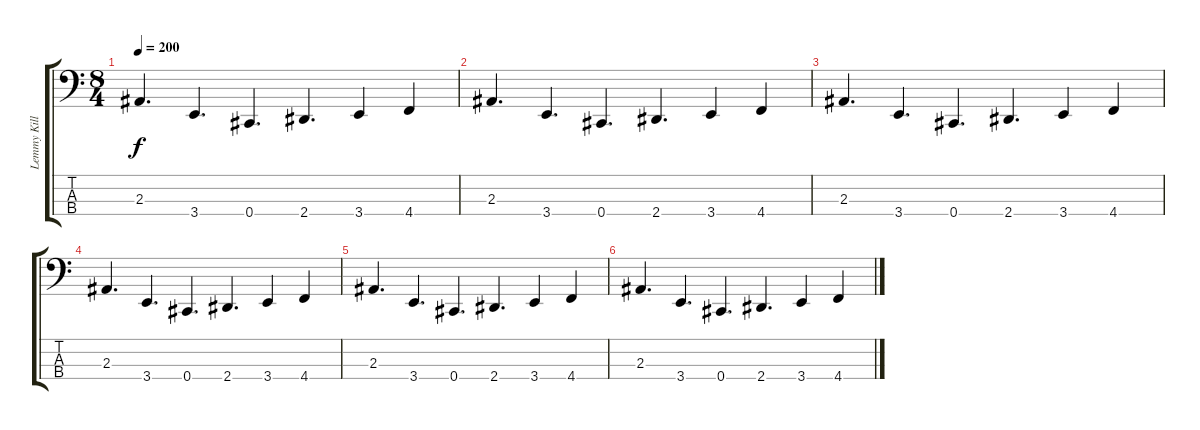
\track ("Lemmy Killmister" "Lemmy Kill") {instrument distortionguitar}
\staff {score tabs}
\tuning (Gb2 Db2 Ab1 Db1) {hide}
\ts (8 4)
\tempo 200
\clef f4
\ks c
2.3.4{d dy f} 3.4.4{d} 0.4.4{d} 2.4.4{d} 3.4.4 4.4.4 |
2.3.4{d} 3.4.4{d} 0.4.4{d} 2.4.4{d} 3.4.4 4.4.4 |
2.3.4{d volume 13} 3.4.4{d} 0.4.4{d} 2.4.4{d} 3.4.4 4.4.4 |
2.3.4{d volume 11} 3.4.4{d} 0.4.4{d} 2.4.4{d} 3.4.4 4.4.4 |
2.3.4{d volume 8} 3.4.4{d} 0.4.4{d} 2.4.4{d} 3.4.4 4.4.4 |
2.3.4{d volume 6} 3.4.4{d} 0.4.4{d} 2.4.4{d} 3.4.4 4.4.4
